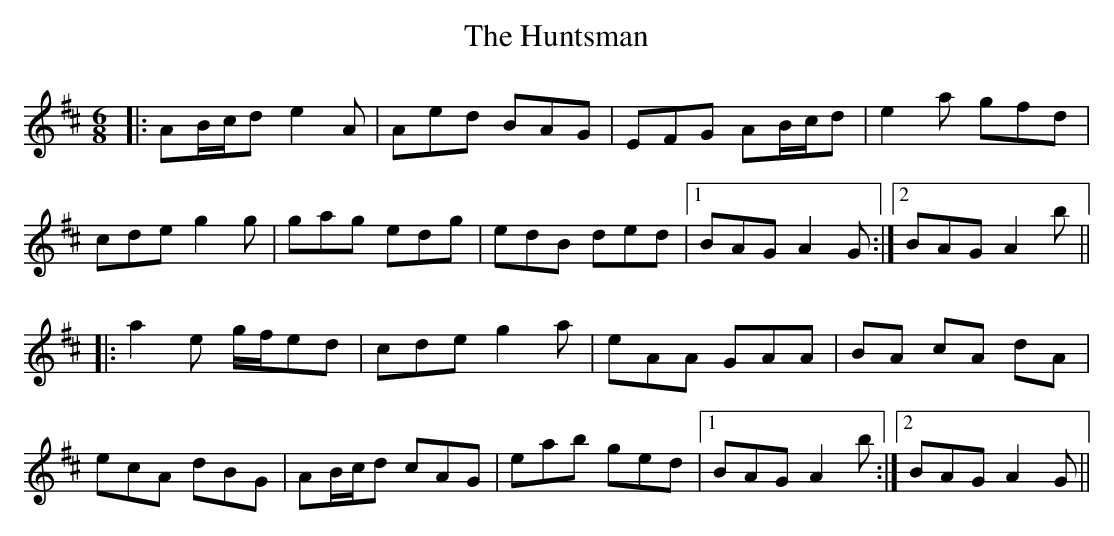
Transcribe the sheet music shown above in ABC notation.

X:1
T: The Huntsman
M: 6/8
L: 1/8
K: Amix
|:AB/c/d e2 A|Aed BAG|EFG AB/c/d|e2 a gfd|
cde g2 g|gag edg|edB ded|1 BAG A2 G:|2 BAG A2 b||
|:a2 e g/f/ed|cde g2 a|eAA GAA|BA cA dA|
ecA dBG|AB/c/d cAG|eab ged|1 BAG A2 b:|2 BAG A2 G||
